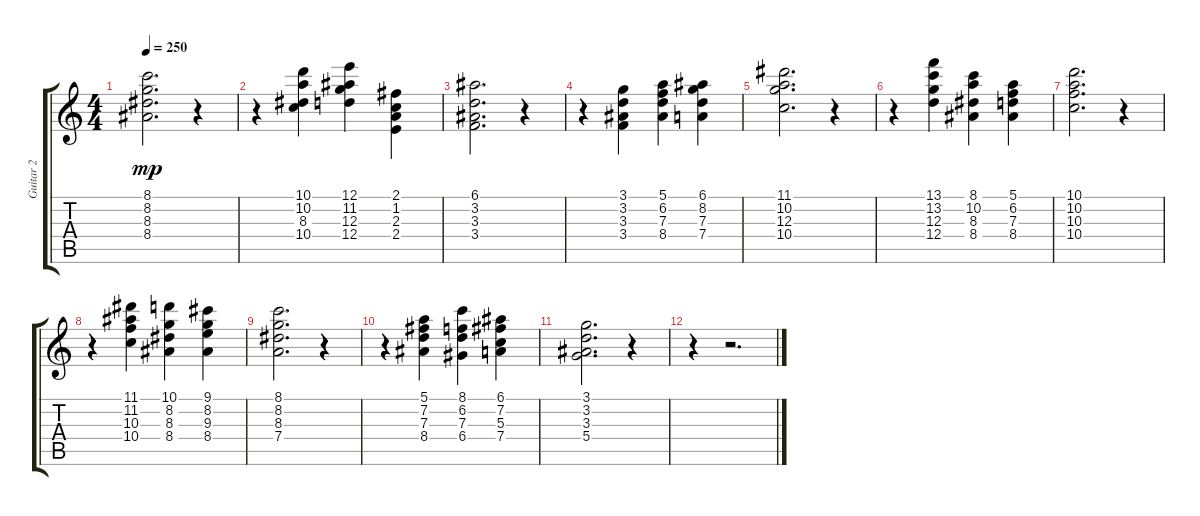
\track ("Guitar 2" "Guitar 2") {instrument acousticguitarnylon}
\staff {score tabs}
\tuning (E4 B3 G3 D3 A2 E2) {hide}
\ts (4 4)
\tempo 250
\clef g2
\ks c
(8.1 8.2 8.3 8.4).2{d dy mp} r.4 |
r.4 (10.1 10.2 8.3 10.4).4 (12.1 11.2 12.3 12.4).4 (2.1 1.2 2.3 2.4).4 |
(6.1 3.2 3.3 3.4).2{d} r.4 |
r.4 (3.1 3.2 3.3 3.4).4 (5.1 6.2 7.3 8.4).4 (6.1 8.2 7.3 7.4).4 |
(11.1 10.2 12.3 10.4).2{d} r.4 |
r.4 (13.1 13.2 12.3 12.4).4 (8.1 10.2 8.3 8.4).4 (5.1 6.2 7.3 8.4).4 |
(10.1 10.2 10.3 10.4).2{d} r.4 |
r.4 (11.1 11.2 10.3 10.4).4 (10.1 8.2 8.3 8.4).4 (9.1 8.2 9.3 8.4).4 |
(8.1 8.2 8.3 7.4).2{d} r.4 |
r.4 (5.1 7.2 7.3 8.4).4 (8.1 6.2 7.3 6.4).4 (6.1 7.2 5.3 7.4).4 |
(3.1 3.2 3.3 5.4).2{d} r.4 |
r.4 r.2{d}
